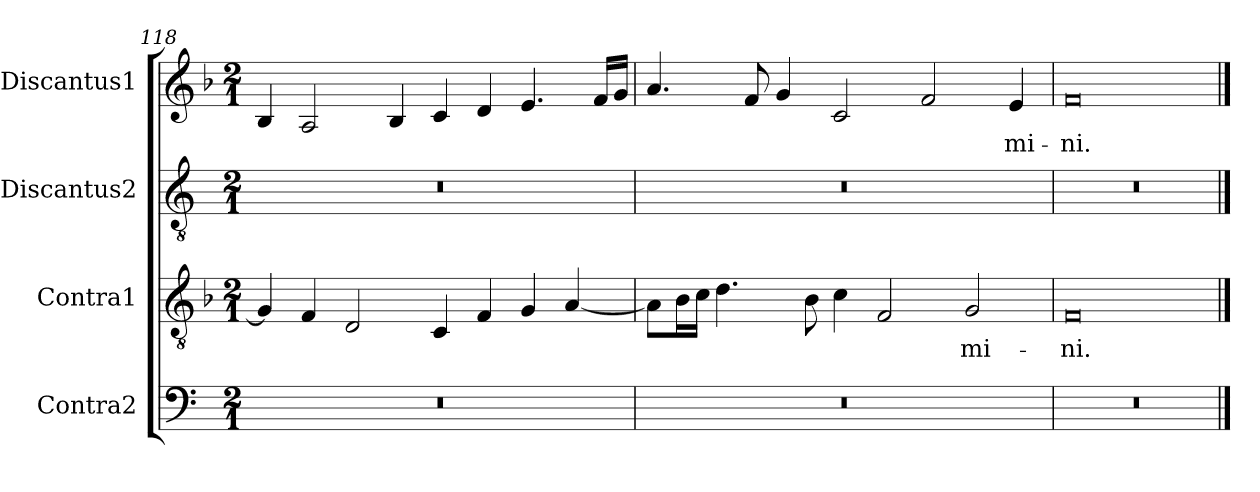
**kern	**kern	**text	**kern	**kern	**text
*part4	*part3	*part3	*part2	*part1	*part1
*staff4	*staff3	*staff3	*staff2	*staff1	*staff1
*I"Contra2	*I"Contra1	*	*I"Discantus2	*I"Discantus1	*
*I'C2	*I'C1	*	*I'D2	*I'D1	*
*clefF4	*clefGv2	*	*clefGv2	*clefG2	*
*k[]	*k[b-]	*	*k[]	*k[b-]	*
*M2/1	*M2/1	*	*M2/1	*M2/1	*
=118	=118	=118	=118	=118	=118
0r	4G/]	.	0r	4B-/	.
.	4F/	.	.	2A/	.
.	2D/	.	.	.	.
.	.	.	.	4B-/	.
.	4C/	.	.	4c/	.
.	4F/	.	.	4d/	.
.	4G/	.	.	4.e/	.
.	[4A/	.	.	.	.
.	.	.	.	16f/LL	.
.	.	.	.	16g/JJ	.
=119	=119	=119	=119	=119	=119
0r	8A\L]	.	0r	4.a/	.
.	16B-\L	.	.	.	.
.	16c\JJ	.	.	.	.
.	4.d\	.	.	.	.
.	.	.	.	8f/	.
.	.	.	.	4g/	.
.	8B-\	.	.	.	.
.	4c\	.	.	2c/	.
.	2F/	.	.	.	.
.	.	.	.	2f/	.
.	2G/	-mi-	.	.	.
.	.	.	.	4e/	-mi-
=120	=120	=120	=120	=120	=120
0r	0F	-ni.	0r	0f	-ni.
==	==	==	==	==	==
*-	*-	*-	*-	*-	*-
